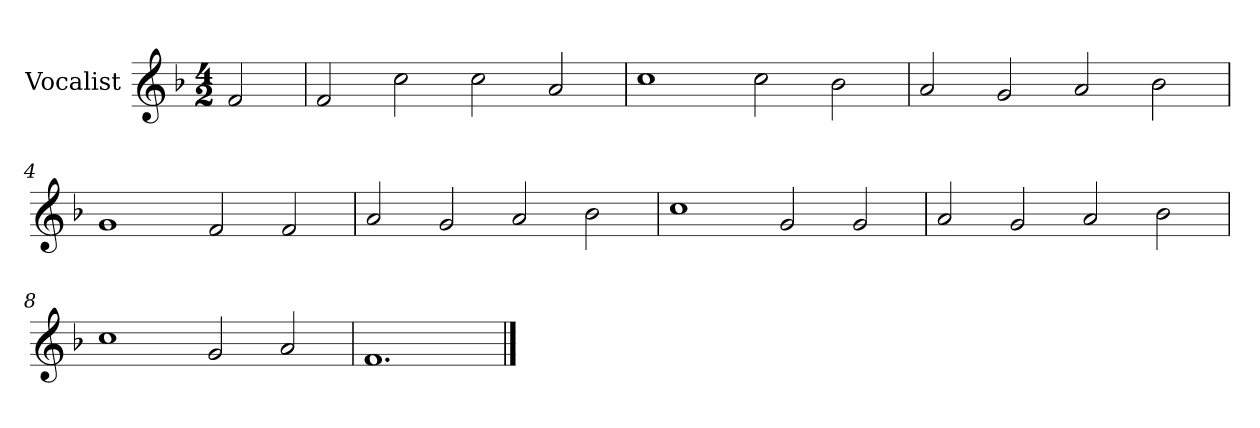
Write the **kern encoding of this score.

**kern
*part1
*staff1
*I"Vocalist
*k[b-]
*F:
*M4/2
=
2f
=1
2f
2cc
2cc
2a
=2
1cc
2cc
2b-
=3
2a
2g
2a
2b-
=4
1g
2f
2f
=5
2a
2g
2a
2b-
=6
1cc
2g
2g
=7
2a
2g
2a
2b-
=8
1cc
2g
2a
=9
1.f
==
*-
